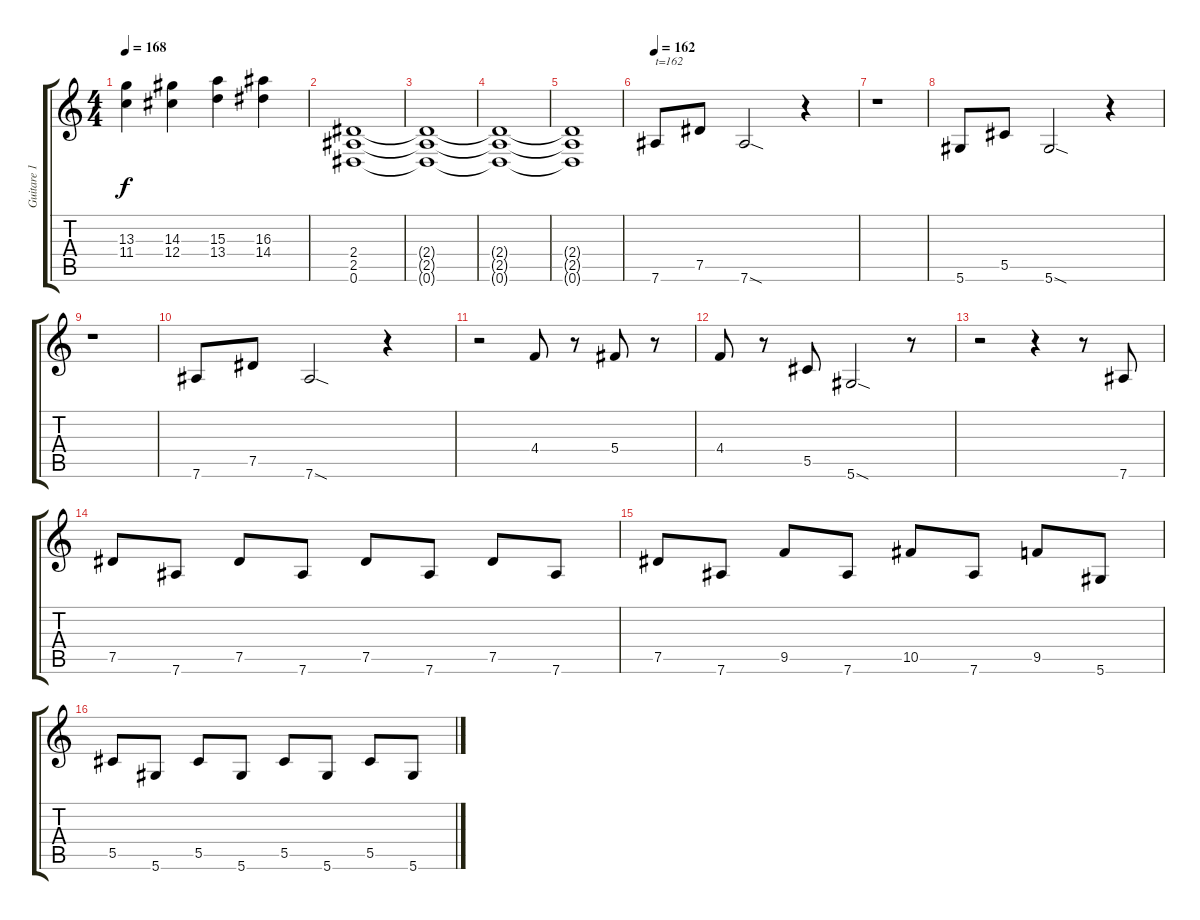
\track ("Guitare 1" "Guitare 1") {instrument overdrivenguitar}
\staff {score tabs}
\tuning (Eb4 Bb3 Gb3 Db3 Ab2 Eb2) {hide}
\ts (4 4)
\tempo 168
\clef g2
\ks c
(13.3 11.4).4{dy f} (14.3 12.4).4 (15.3 13.4).4 (16.3 14.4).4 |
(2.4 2.5 0.6).1 |
(2.4{t} 2.5{t} 0.6{t}).1 |
(2.4{t} 2.5{t} 0.6{t}).1 |
(2.4{t} 2.5{t} 0.6{t}).1 |
\tempo 162
7.6.8{txt "t=162"} 7.5.8 7.6{sod}.2 r.4 |
r.1 |
5.6.8 5.5.8 5.6{sod}.2 r.4 |
r.1 |
7.6.8 7.5.8 7.6{sod}.2 r.4 |
r.2 4.4.8 r.8 5.4.8 r.8 |
4.4.8 r.8 5.5.8 5.6{sod}.2 r.8 |
r.2 r.4 r.8 7.6.8 |
7.5.8 7.6.8 7.5.8 7.6.8 7.5.8 7.6.8 7.5.8 7.6.8 |
7.5.8 7.6.8 9.5.8 7.6.8 10.5.8 7.6.8 9.5.8 5.6.8 |
5.5.8 5.6.8 5.5.8 5.6.8 5.5.8 5.6.8 5.5.8 5.6.8
